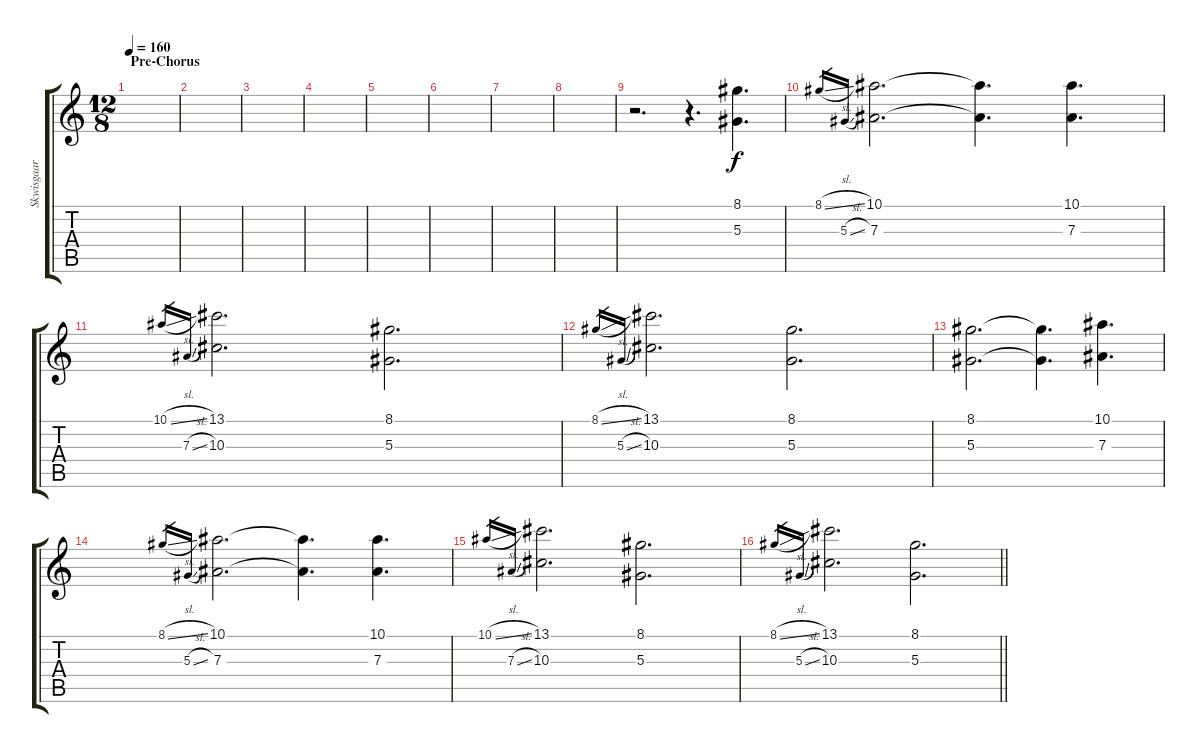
\track ("Skwisgaar Skwigelf (Harmony Guitar 1)" "Skwisgaar ") {instrument distortionguitar}
\staff {score tabs}
\tuning (C4 G3 Eb3 Bb2 F2 C2) {hide}
\ts (12 8)
\section ("" "Pre-Chorus")
\tempo 160
\clef g2
\ks c
|
|
|
|
|
|
|
|
r.2{d} r.4{d} (8.1 5.3).4{d volume 16} |
8.1{sl}.16{gr} 5.3{sl}.16{gr} (10.1 7.3).2{d} (10.1{t} 7.3{t}).4{d} (10.1 7.3).4{d} |
10.1{sl}.16{gr} 7.3{sl}.16{gr} (13.1 10.3).2{d} (8.1 5.3).2{d} |
8.1{sl}.16{gr} 5.3{sl}.16{gr} (13.1 10.3).2{d} (8.1 5.3).2{d} |
(8.1 5.3).2{d} (8.1{t} 5.3{t}).4{d} (10.1 7.3).4{d} |
8.1{sl}.16{gr} 5.3{sl}.16{gr} (10.1 7.3).2{d} (10.1{t} 7.3{t}).4{d} (10.1 7.3).4{d} |
10.1{sl}.16{gr} 7.3{sl}.16{gr} (13.1 10.3).2{d} (8.1 5.3).2{d} |
\barLineRight lightlight
8.1{sl}.16{gr} 5.3{sl}.16{gr} (13.1 10.3).2{d} (8.1 5.3).2{d}
